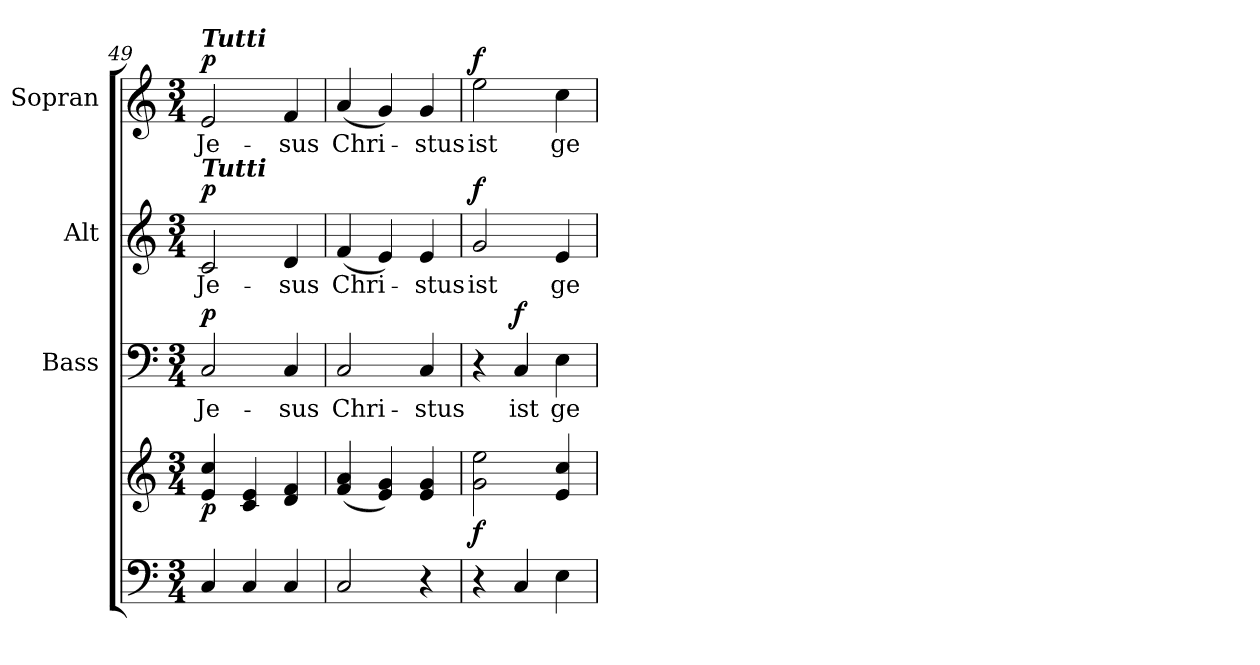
**kern	**kern	**dynam	**kern	**text	**dynam	**kern	**text	**dynam	**kern	**text	**dynam
*part4	*part4	*part4	*part3	*part3	*part3	*part2	*part2	*part2	*part1	*part1	*part1
*staff5	*staff4	*staff4/5	*staff3	*staff3	*staff3	*staff2	*staff2	*staff2	*staff1	*staff1	*staff1
*	*	*	*I"Bass	*	*	*I"Alt	*	*	*I"Sopran	*	*
*	*	*	*I'B.	*	*	*I'A.	*	*	*I'S.	*	*
!!LO:LB:g=z
*clefF4	*clefG2	*	*clefF4	*	*	*clefG2	*	*	*clefG2	*	*
*k[]	*k[]	*	*k[]	*	*	*k[]	*	*	*k[]	*	*
*C:	*C:	*	*C:	*	*	*C:	*	*	*C:	*	*
*M3/4	*M3/4	*	*M3/4	*	*	*M3/4	*	*	*M3/4	*	*
=49	=49	=49	=49	=49	=49	=49	=49	=49	=49	=49	=49
!	!	!	!	!	!	!	!	!	!LO:TX:a:Bi:t=Tutti	!	!
!	!	!	!	!	!	!LO:TX:a:Bi:t=Tutti	!	!	!	!	!
!	!	!LO:DY:b	!	!LO:LY:b	!LO:DY:a	!	!LO:LY:b	!LO:DY:a	!	!LO:LY:b	!LO:DY:a
4C/	4e/ 4cc/	p	2C/	Je-	p	2c/	Je-	p	2e/	Je-	p
4C/	4c/ 4e/	.	.	.	.	.	.	.	.	.	.
!	!	!	!	!LO:LY:b	!	!	!LO:LY:b	!	!	!LO:LY:b	!
4C/	4d/ 4f/	.	4C/	-sus	.	4d/	-sus	.	4f/	-sus	.
=50	=50	=50	=50	=50	=50	=50	=50	=50	=50	=50	=50
!	!	!	!	!LO:LY:b	!	!	!LO:LY:b	!	!	!LO:LY:b	!
2C/	(<4f/ 4a/	.	2C/	Chri-	.	(<4f/	Chri-	.	(<4a/	Chri-	.
.	4e/ 4g/)	.	.	.	.	4e/)	.	.	4g/)	.	.
!	!	!	!	!LO:LY:b	!	!	!LO:LY:b	!	!	!LO:LY:b	!
4r	4e/ 4g/	.	4C/	-stus	.	4e/	-stus	.	4g/	-stus	.
=51	=51	=51	=51	=51	=51	=51	=51	=51	=51	=51	=51
!	!	!LO:DY:b	!	!	!	!	!LO:LY:b	!LO:DY:a	!	!LO:LY:b	!LO:DY:a
4r	2g\ 2ee\	f	4r	.	.	2g/	ist	f	2ee\	ist	f
!	!	!	!	!LO:LY:b	!LO:DY:a	!	!	!	!	!	!
4C/	.	.	4C/	ist	f	.	.	.	.	.	.
!	!	!	!	!LO:LY:b	!	!	!LO:LY:b	!	!	!LO:LY:b	!
4E\	4e/ 4cc/	.	4E\	ge-	.	4e/	ge-	.	4cc\	ge-	.
=	=	=	=	=	=	=	=	=	=	=	=
*-	*-	*-	*-	*-	*-	*-	*-	*-	*-	*-	*-
